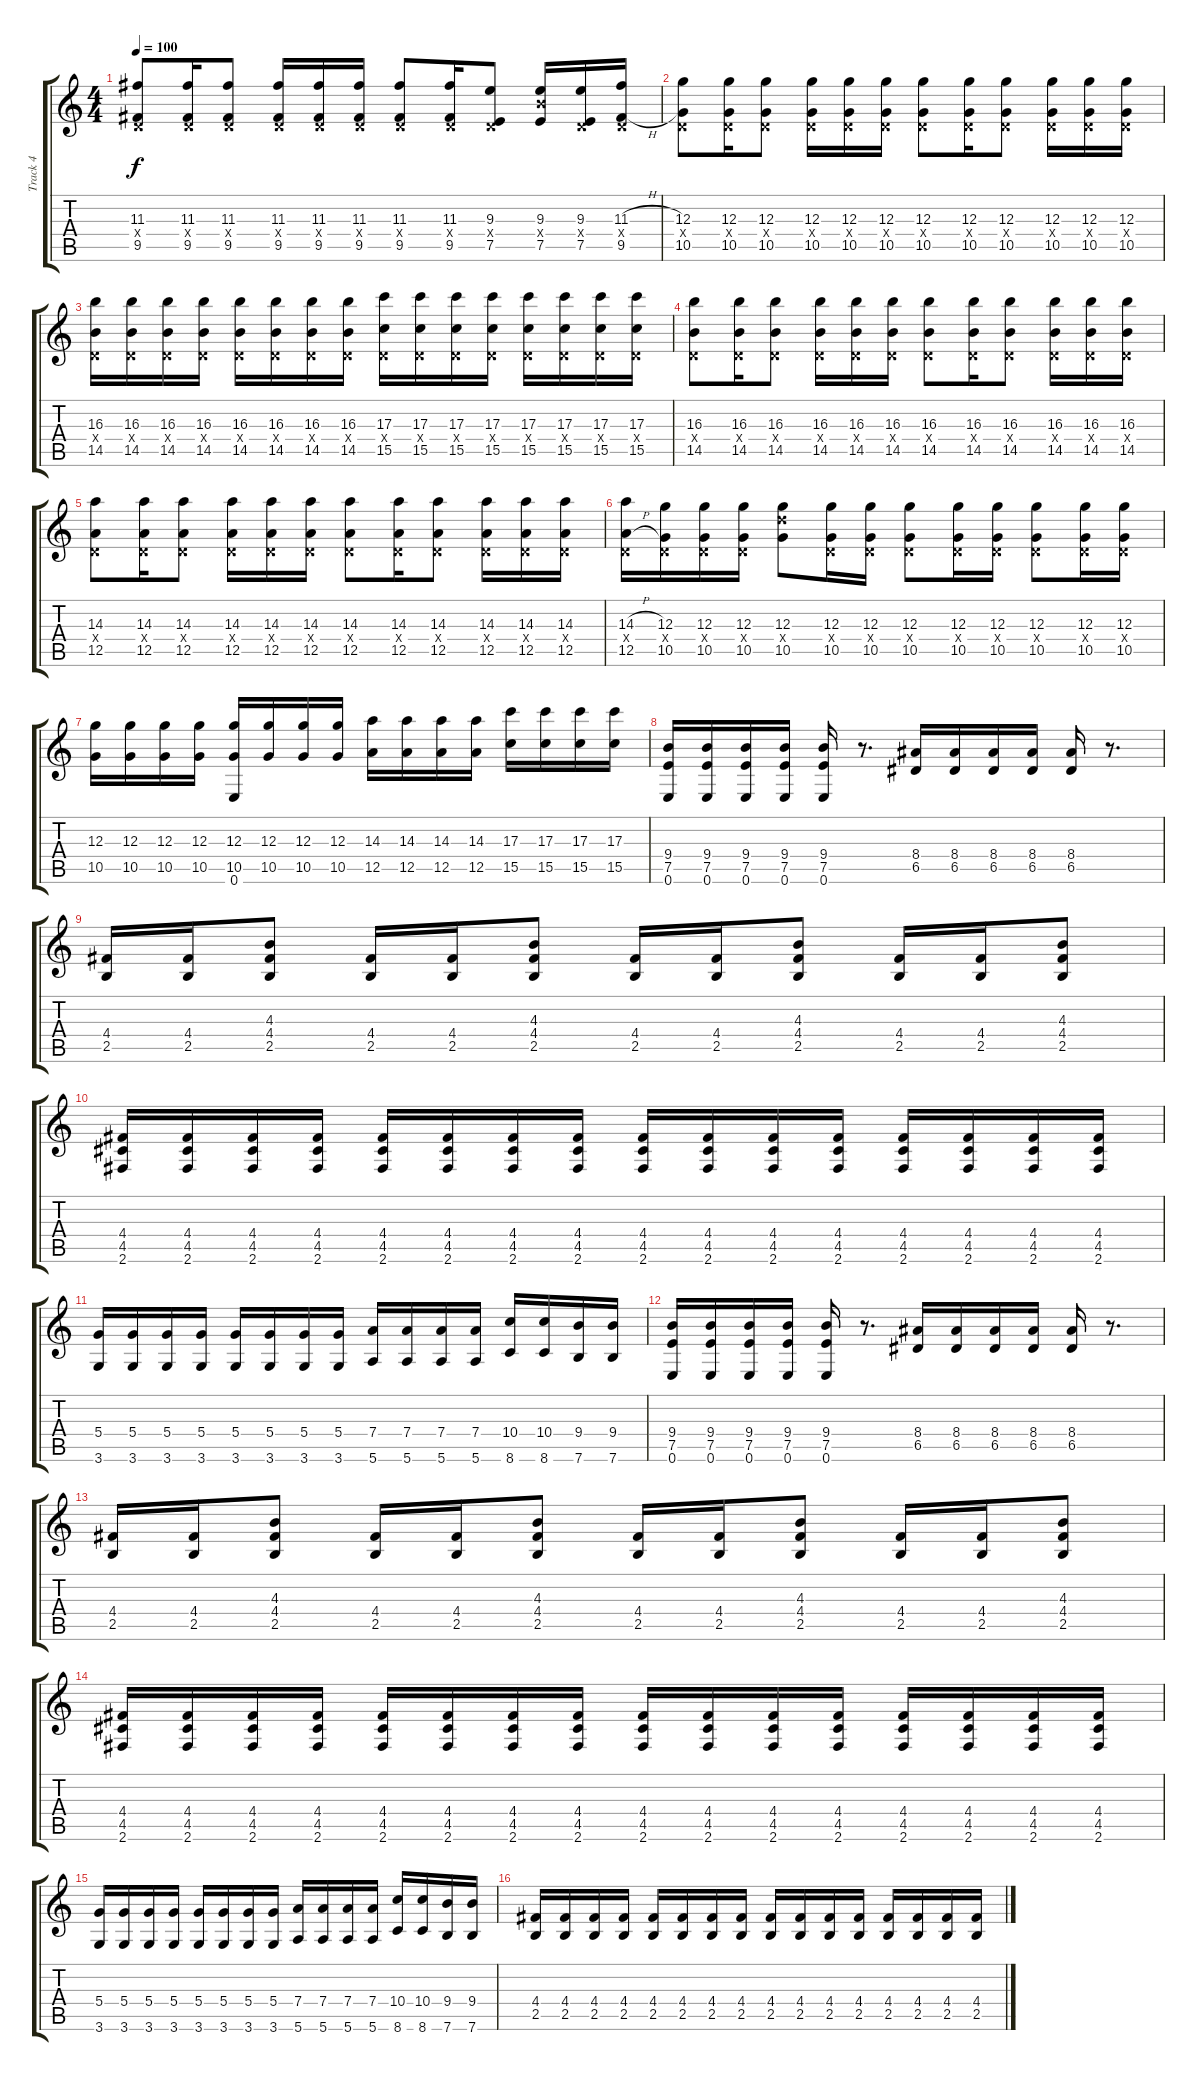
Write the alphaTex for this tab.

\track ("Track 4" "Track 4") {instrument acousticguitarnylon}
\staff {score tabs}
\tuning (E4 B3 G3 D3 A2 E2) {hide}
\ts (4 4)
\tempo 100
\clef g2
\ks c
(11.3 0.4{x} 9.5).8{dy f} (11.3 0.4{x} 9.5).16 (11.3 0.4{x} 9.5).8 (11.3 0.4{x} 9.5).16 (11.3 0.4{x} 9.5).16 (11.3 0.4{x} 9.5).16 (11.3 0.4{x} 9.5).8 (11.3 0.4{x} 9.5).16 (9.3 0.4{x} 7.5).8 (9.3 9.4{x} 7.5).16 (9.3 0.4{x} 7.5).16 (11.3{h} 0.4{x} 9.5{h}).16 |
(12.3 0.4{x} 10.5).8 (12.3 0.4{x} 10.5).16 (12.3 0.4{x} 10.5).8 (12.3 0.4{x} 10.5).16 (12.3 0.4{x} 10.5).16 (12.3 0.4{x} 10.5).16 (12.3 0.4{x} 10.5).8 (12.3 0.4{x} 10.5).16 (12.3 0.4{x} 10.5).8 (12.3 0.4{x} 10.5).16 (12.3 0.4{x} 10.5).16 (12.3 0.4{x} 10.5).16 |
(16.3 0.4{x} 14.5).16 (16.3 0.4{x} 14.5).16 (16.3 0.4{x} 14.5).16 (16.3 0.4{x} 14.5).16 (16.3 0.4{x} 14.5).16 (16.3 0.4{x} 14.5).16 (16.3 0.4{x} 14.5).16 (16.3 0.4{x} 14.5).16 (17.3 0.4{x} 15.5).16 (17.3 0.4{x} 15.5).16 (17.3 0.4{x} 15.5).16 (17.3 0.4{x} 15.5).16 (17.3 0.4{x} 15.5).16 (17.3 0.4{x} 15.5).16 (17.3 0.4{x} 15.5).16 (17.3 0.4{x} 15.5).16 |
(16.3 0.4{x} 14.5).8 (16.3 0.4{x} 14.5).16 (16.3 0.4{x} 14.5).8 (16.3 0.4{x} 14.5).16 (16.3 0.4{x} 14.5).16 (16.3 0.4{x} 14.5).16 (16.3 0.4{x} 14.5).8 (16.3 0.4{x} 14.5).16 (16.3 0.4{x} 14.5).8 (16.3 0.4{x} 14.5).16 (16.3 0.4{x} 14.5).16 (16.3 0.4{x} 14.5).16 |
(14.3 0.4{x} 12.5).8 (14.3 0.4{x} 12.5).16 (14.3 0.4{x} 12.5).8 (14.3 0.4{x} 12.5).16 (14.3 0.4{x} 12.5).16 (14.3 0.4{x} 12.5).16 (14.3 0.4{x} 12.5).8 (14.3 0.4{x} 12.5).16 (14.3 0.4{x} 12.5).8 (14.3 0.4{x} 12.5).16 (14.3 0.4{x} 12.5).16 (14.3 0.4{x} 12.5).16 |
(14.3{h} 0.4{x} 12.5{h}).16 (12.3 0.4{x} 10.5).16 (12.3 0.4{x} 10.5).16 (12.3 0.4{x} 10.5).16 (12.3 12.4{x} 10.5).8 (12.3 0.4{x} 10.5).16 (12.3 0.4{x} 10.5).16 (12.3 0.4{x} 10.5).8 (12.3 0.4{x} 10.5).16 (12.3 0.4{x} 10.5).16 (12.3 0.4{x} 10.5).8 (12.3 0.4{x} 10.5).16 (12.3 0.4{x} 10.5).16 |
(12.3 10.5).16 (12.3 10.5).16 (12.3 10.5).16 (12.3 10.5).16 (12.3 10.5 0.6).16 (12.3 10.5).16 (12.3 10.5).16 (12.3 10.5).16 (14.3 12.5).16 (14.3 12.5).16 (14.3 12.5).16 (14.3 12.5).16 (17.3 15.5).16 (17.3 15.5).16 (17.3 15.5).16 (17.3 15.5).16 |
(9.4 7.5 0.6).16{instrument overdrivenguitar} (9.4 7.5 0.6).16 (9.4 7.5 0.6).16 (9.4 7.5 0.6).16 (9.4 7.5 0.6).16 r.8{d} (8.4 6.5).16 (8.4 6.5).16 (8.4 6.5).16 (8.4 6.5).16 (8.4 6.5).16 r.8{d} |
(4.4 2.5).16 (4.4 2.5).16 (4.3 4.4 2.5).8 (4.4 2.5).16 (4.4 2.5).16 (4.3 4.4 2.5).8 (4.4 2.5).16 (4.4 2.5).16 (4.3 4.4 2.5).8 (4.4 2.5).16 (4.4 2.5).16 (4.3 4.4 2.5).8 |
(4.4 4.5 2.6).16 (4.4 4.5 2.6).16 (4.4 4.5 2.6).16 (4.4 4.5 2.6).16 (4.4 4.5 2.6).16 (4.4 4.5 2.6).16 (4.4 4.5 2.6).16 (4.4 4.5 2.6).16 (4.4 4.5 2.6).16 (4.4 4.5 2.6).16 (4.4 4.5 2.6).16 (4.4 4.5 2.6).16 (4.4 4.5 2.6).16 (4.4 4.5 2.6).16 (4.4 4.5 2.6).16 (4.4 4.5 2.6).16 |
(5.4 3.6).16 (5.4 3.6).16 (5.4 3.6).16 (5.4 3.6).16 (5.4 3.6).16 (5.4 3.6).16 (5.4 3.6).16 (5.4 3.6).16 (7.4 5.6).16 (7.4 5.6).16 (7.4 5.6).16 (7.4 5.6).16 (10.4 8.6).16 (10.4 8.6).16 (9.4 7.6).16 (9.4 7.6).16 |
(9.4 7.5 0.6).16{instrument overdrivenguitar} (9.4 7.5 0.6).16 (9.4 7.5 0.6).16 (9.4 7.5 0.6).16 (9.4 7.5 0.6).16 r.8{d} (8.4 6.5).16 (8.4 6.5).16 (8.4 6.5).16 (8.4 6.5).16 (8.4 6.5).16 r.8{d} |
(4.4 2.5).16 (4.4 2.5).16 (4.3 4.4 2.5).8 (4.4 2.5).16 (4.4 2.5).16 (4.3 4.4 2.5).8 (4.4 2.5).16 (4.4 2.5).16 (4.3 4.4 2.5).8 (4.4 2.5).16 (4.4 2.5).16 (4.3 4.4 2.5).8 |
(4.4 4.5 2.6).16 (4.4 4.5 2.6).16 (4.4 4.5 2.6).16 (4.4 4.5 2.6).16 (4.4 4.5 2.6).16 (4.4 4.5 2.6).16 (4.4 4.5 2.6).16 (4.4 4.5 2.6).16 (4.4 4.5 2.6).16 (4.4 4.5 2.6).16 (4.4 4.5 2.6).16 (4.4 4.5 2.6).16 (4.4 4.5 2.6).16 (4.4 4.5 2.6).16 (4.4 4.5 2.6).16 (4.4 4.5 2.6).16 |
(5.4 3.6).16 (5.4 3.6).16 (5.4 3.6).16 (5.4 3.6).16 (5.4 3.6).16 (5.4 3.6).16 (5.4 3.6).16 (5.4 3.6).16 (7.4 5.6).16 (7.4 5.6).16 (7.4 5.6).16 (7.4 5.6).16 (10.4 8.6).16 (10.4 8.6).16 (9.4 7.6).16 (9.4 7.6).16 |
(4.4 2.5).16{instrument overdrivenguitar} (4.4 2.5).16 (4.4 2.5).16 (4.4 2.5).16 (4.4 2.5).16 (4.4 2.5).16 (4.4 2.5).16 (4.4 2.5).16 (4.4 2.5).16 (4.4 2.5).16 (4.4 2.5).16 (4.4 2.5).16 (4.4 2.5).16 (4.4 2.5).16 (4.4 2.5).16 (4.4 2.5).16
